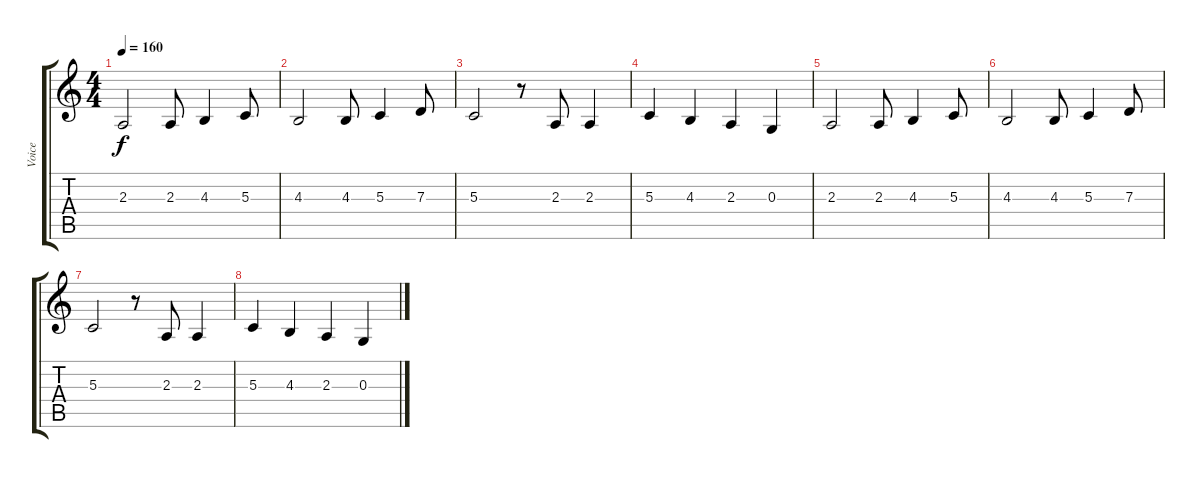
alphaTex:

\track ("Voice" "Voice") {instrument lead6voice}
\staff {score tabs}
\tuning (E4 B3 G3 D3 A2 E2) {hide}
\ts (4 4)
\tempo 160
\clef g2
\ks c
2.3.2{dy f} 2.3.8 4.3.4 5.3.8 |
4.3.2 4.3.8 5.3.4 7.3.8 |
5.3.2 r.8 2.3.8 2.3.4 |
5.3.4 4.3.4 2.3.4 0.3.4 |
2.3.2 2.3.8 4.3.4 5.3.8 |
4.3.2 4.3.8 5.3.4 7.3.8 |
5.3.2 r.8 2.3.8 2.3.4 |
5.3.4 4.3.4 2.3.4 0.3.4
